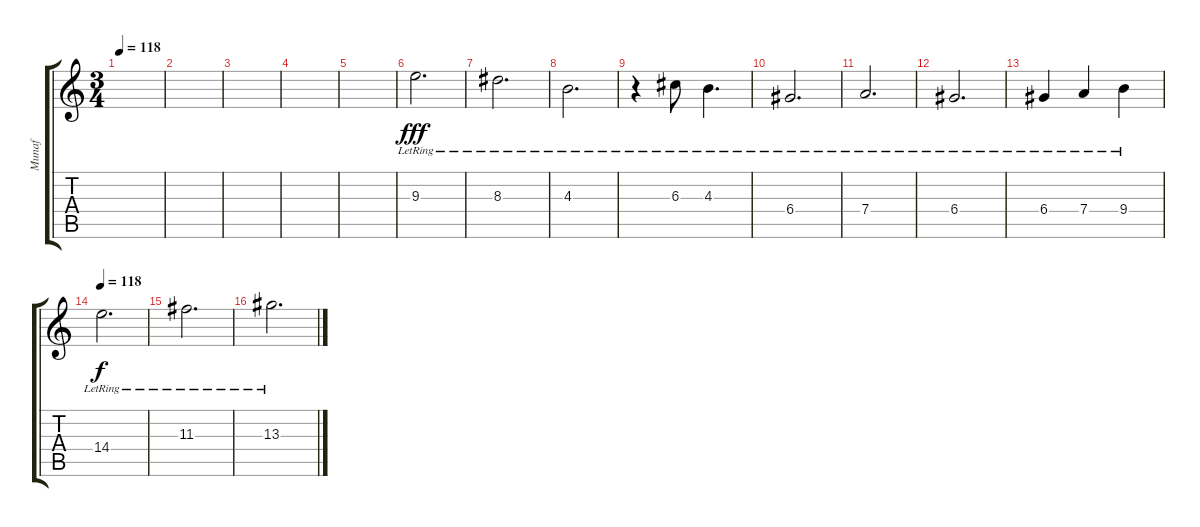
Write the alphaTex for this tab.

\track ("Munaf" "Munaf") {instrument acousticguitarsteel}
\staff {score tabs}
\tuning (E4 B3 G3 D3 A2 E2) {hide}
\ts (3 4)
\tempo 118
\clef g2
\ks c
|
|
|
|
|
9.3{lr}.2{d dy fff} |
8.3{lr}.2{d} |
4.3{lr}.2{d} |
r.4 6.3{lr}.8 4.3{lr}.4{d} |
6.4{lr}.2{d} |
7.4{lr}.2{d} |
6.4{lr}.2{d} |
6.4{lr}.4 7.4{lr}.4 9.4{lr}.4 |
\tempo 118
14.4{lr}.2{d dy f} |
11.3{lr}.2{d} |
13.3{lr}.2{d}
